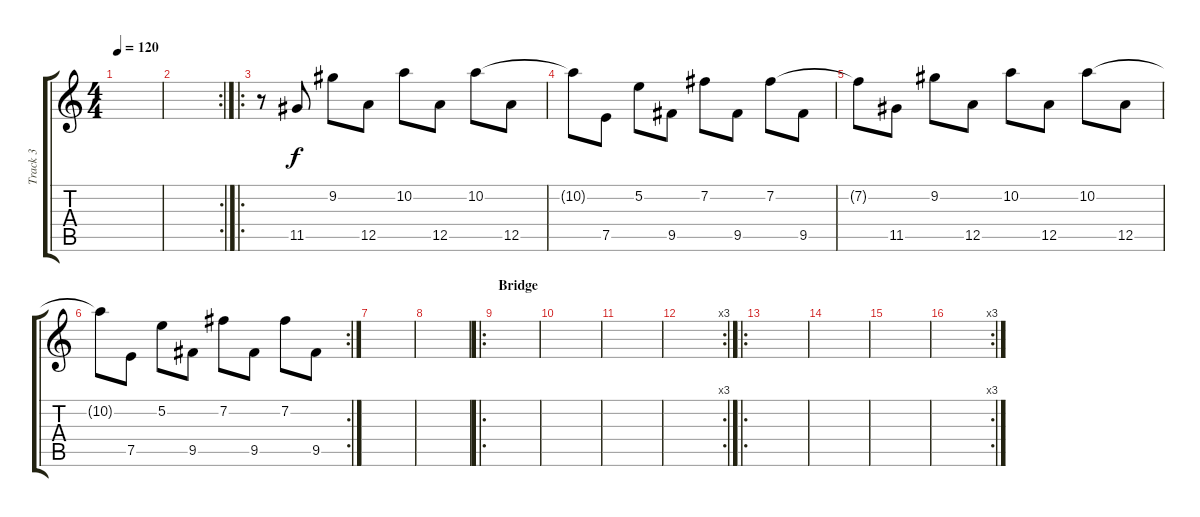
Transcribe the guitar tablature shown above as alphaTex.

\track ("Track 3" "Track 3") {instrument electricguitarjazz}
\staff {score tabs}
\tuning (E4 B3 G3 D3 A2 E2) {hide}
\ts (4 4)
\tempo 120
\clef g2
\ks c
|
\rc 2
|
\ro
r.8 11.5.8 9.2.8 12.5.8 10.2.8 12.5.8 10.2.8 12.5.8 |
10.2{t}.8 7.5.8 5.2.8 9.5.8 7.2.8 9.5.8 7.2.8 9.5.8 |
7.2{t}.8 11.5.8 9.2.8 12.5.8 10.2.8 12.5.8 10.2.8 12.5.8 |
\rc 2
10.2{t}.8 7.5.8 5.2.8 9.5.8 7.2.8 9.5.8 7.2.8 9.5.8 |
|
|
\ro
\section ("" "Bridge")
|
|
|
\rc 3
|
\ro
|
|
|
\rc 3
